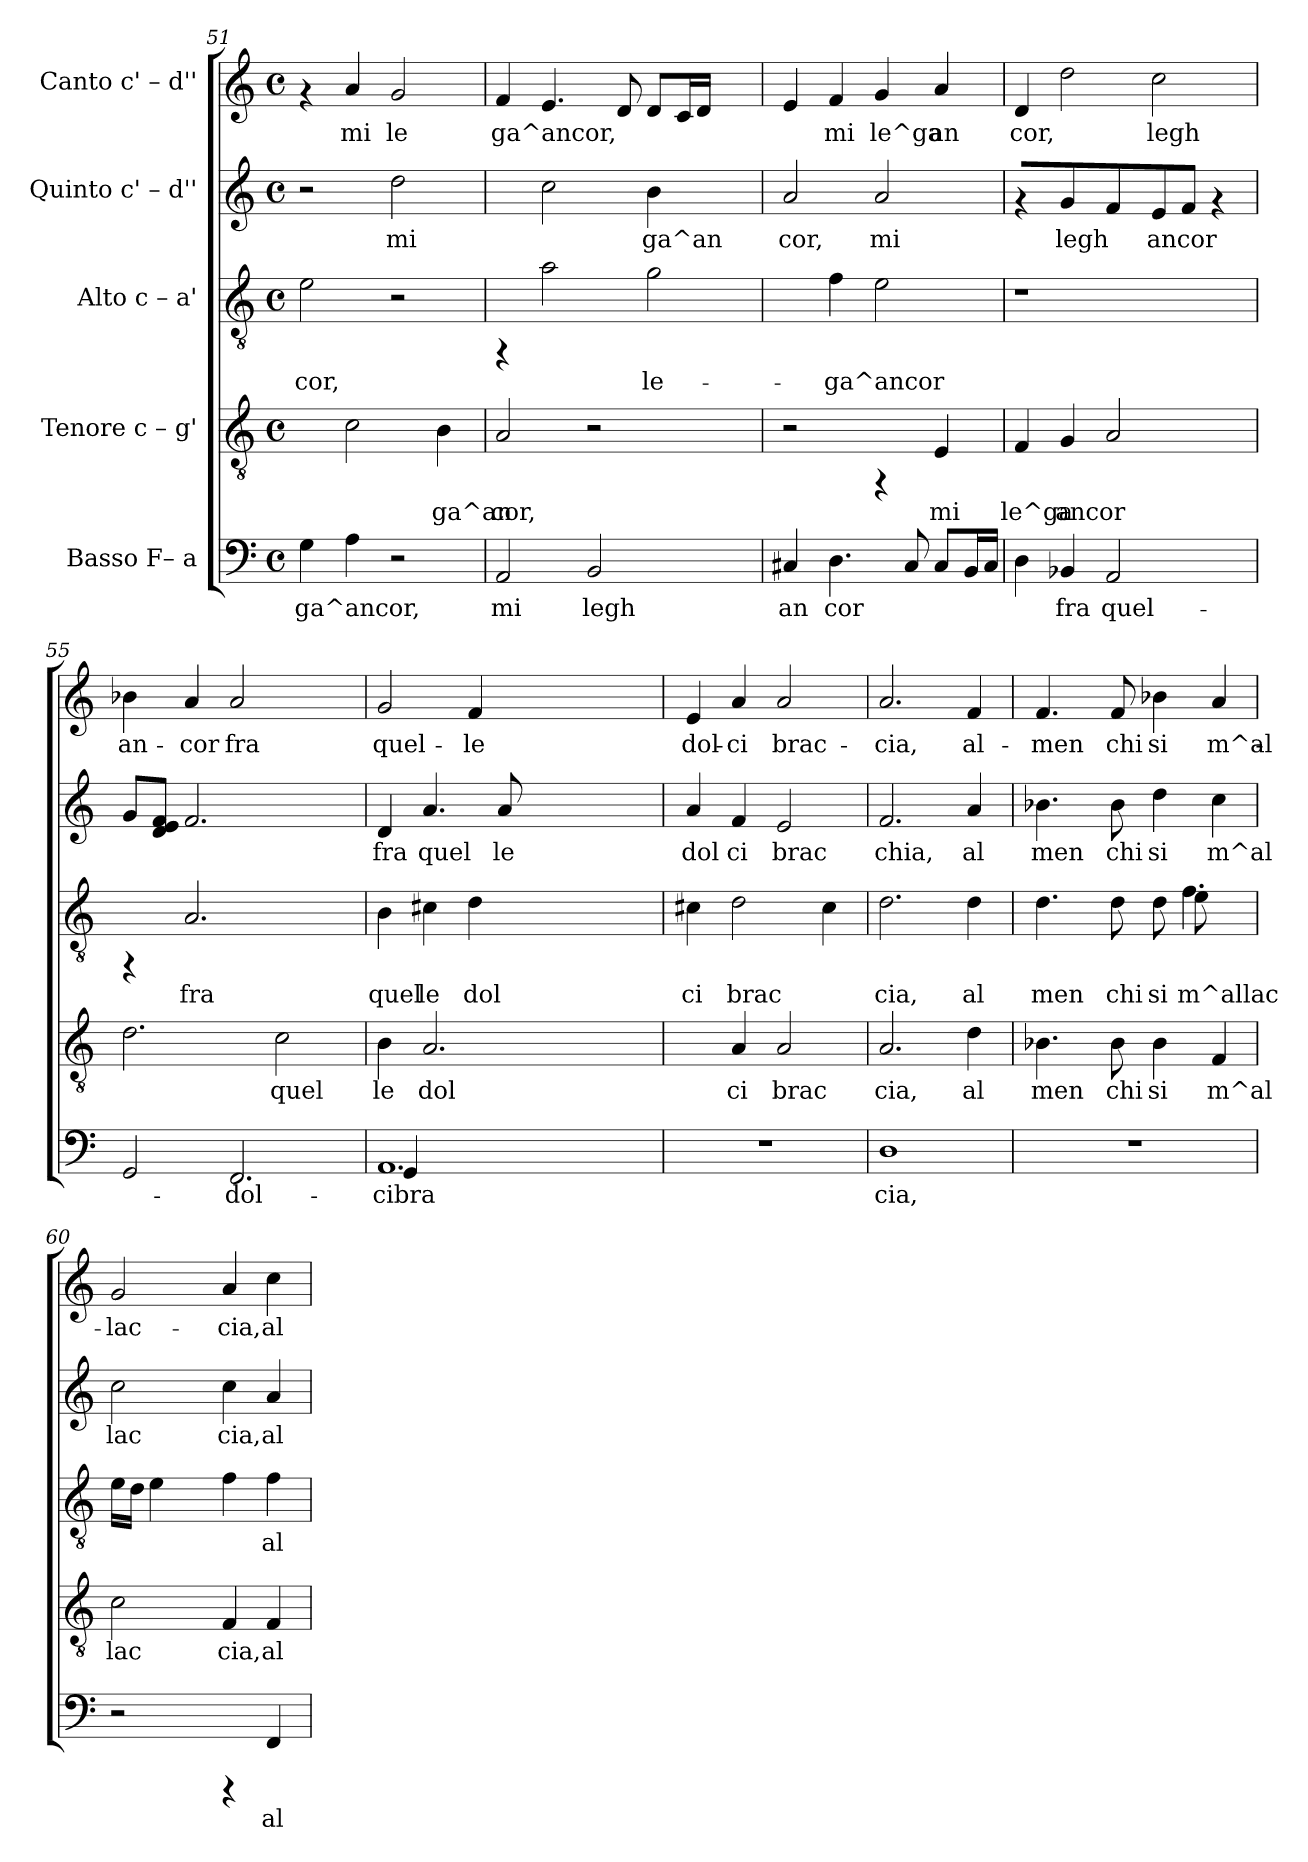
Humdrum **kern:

**kern	**text	**kern	**text	**kern	**text	**kern	**text	**kern	**text
*part5	*part5	*part4	*part4	*part3	*part3	*part2	*part2	*part1	*part1
*staff5	*staff5	*staff4	*staff4	*staff3	*staff3	*staff2	*staff2	*staff1	*staff1
*I"Basso  F– a	*	*I"Tenore  c – g'	*	*I"Alto  c – a'	*	*I"Quinto  c' – d''	*	*I"Canto  c' – d''	*
*clefF4	*	*clefGv2	*	*clefGv2	*	*clefG2	*	*clefG2	*
*k[]	*	*k[]	*	*k[]	*	*k[]	*	*k[]	*
*C:	*	*C:	*	*C:	*	*C:	*	*C:	*
*M4/4	*	*M4/4	*	*M4/4	*	*M4/4	*	*M4/4	*
*met(c)	*	*met(c)	*	*met(c)	*	*met(c)	*	*met(c)	*
=51	=51	=51	=51	=51	=51	=51	=51	=51	=51
!	!LO:LY:b:rj	!	!	!	!LO:LY:b:rj	!	!	!	!
4G\	ga^ancor,	4ryy	.	2e\	-cor,	2r	.	4rf	.
!	!LO:LY:b:rj	!	!	!	!	!	!	!	!LO:LY:b:rj
4A\	.	2c\	.	.	.	.	.	4a/	mi
!	!	!	!	!	!	!	!LO:LY:b:rj	!	!LO:LY:b:rj
2r	.	.	.	2r	.	2dd\	mi	2g/	le
!	!	!	!LO:LY:b:rj	!	!	!	!	!	!
.	.	4B\	ga^an	.	.	.	.	.	.
=52	=52	=52	=52	=52	=52	=52	=52	=52	=52
!	!LO:LY:b:rj	!	!LO:LY:b:rj	!	!	!	!	!	!LO:LY:b:rj
2AA/	mi	2A/	cor,	4rFF	.	4ryy	.	4f/	ga^ancor,
!	!	!	!	!	!	!	!	!	!LO:LY:b:rj
.	.	.	.	2a\	.	2cc\	.	4.e/	.
!	!LO:LY:b:rj	!	!	!	!	!	!	!	!
2BB/	legh	2r	.	.	.	.	.	.	.
!	!	!	!	!	!	!	!	!	!LO:LY:b:rj
.	.	.	.	.	.	.	.	8d/	.
!	!	!	!	!	!LO:LY:b:rj	!	!LO:LY:b:rj	!	!LO:LY:b:rj
.	.	.	.	2g\	le-	4b\	ga^an	8d/L	.
!	!	!	!	!	!	!	!	!	!LO:LY:b:rj
.	.	.	.	.	.	.	.	16c/	.
!	!	!	!	!	!	!	!	!	!LO:LY:b:rj
.	.	.	.	.	.	.	.	16d/J	.
4ryy	.	4ryy	.	.	.	4ryy	.	4ryy	.
=53	=53	=53	=53	=53	=53	=53	=53	=53	=53
!	!LO:LY:b:rj	!	!	!	!	!	!LO:LY:b:rj	!	!LO:LY:b:rj
4C#X/	an	2r	.	4ryy	.	2a/	cor,	4e/	.
!	!LO:LY:b:rj	!	!	!	!LO:LY:b:rj	!	!	!	!LO:LY:b:rj
4.D\	cor	.	.	4f\	-ga^ancor	.	.	4f/	mi
!	!	!	!	!	!LO:LY:b:rj	!	!LO:LY:b:rj	!	!LO:LY:b:rj
.	.	4rFF	.	2e\	.	2a/	mi	4g/	le^ga
!	!LO:LY:b:rj	!	!	!	!	!	!	!	!
8C#/	.	.	.	.	.	.	.	.	.
!	!LO:LY:b:rj	!	!LO:LY:b:rj	!	!	!	!	!	!LO:LY:b:rj
8C#/L	.	4E/	mi	.	.	.	.	4a/	an
!	!LO:LY:b:rj	!	!	!	!	!	!	!	!
16BB/	.	.	.	.	.	.	.	.	.
!	!LO:LY:b:rj	!	!	!	!	!	!	!	!
16C#/J	.	.	.	.	.	.	.	.	.
!!LO:PB:g=z
=54	=54	=54	=54	=54	=54	=54	=54	=54	=54
!	!LO:LY:b:rj	!	!LO:LY:b:rj	!	!	!	!	!	!LO:LY:b:rj
4D\	.	4F/	le^ga	1r	.	4rf	.	4d/	cor,
!	!LO:LY:b:rj	!	!LO:LY:b:rj	!	!	!	!LO:LY:b:rj	!	!
4BB-X/	fra	4G/	ancor	.	.	4g/	legh	2dd\	.
!	!LO:LY:b:rj	!	!LO:LY:b:rj	!	!	!	!	!	!
2AA/	quel-	2A/	.	.	.	4f/	.	.	.
!	!	!	!	!	!	!	!LO:LY:b:rj	!	!LO:LY:b:rj
.	.	.	.	.	.	8e/	ancor	2cc\	legh
!	!	!	!	!	!	!	!LO:LY:b:rj	!	!
.	.	.	.	.	.	8f/J	.	.	.
4ryy	.	4ryy	.	4ryy	.	4rf	.	.	.
=55	=55	=55	=55	=55	=55	=55	=55	=55	=55
!	!	!	!	!	!	!	!LO:LY:b:rj	!	!LO:LY:b:rj
2GG/	.	2.d\	.	4rFF	.	8g/L	.	4b-X\	an-
!	!	!	!	!	!	!	!LO:LY:b:rj	!	!
.	.	.	.	.	.	8f/ 8d/ 8e/J	.	.	.
!	!	!	!	!	!LO:LY:b:rj	!	!LO:LY:b:rj	!	!LO:LY:b:rj
.	.	.	.	2.A/	fra	2.f/	.	4a/	-cor
!	!LO:LY:b:rj	!	!	!	!	!	!	!	!LO:LY:b:rj
2.FF/	-dol-	.	.	.	.	.	.	2a/	fra
!	!	!	!LO:LY:b:rj	!	!	!	!	!	!
.	.	2c\	quel	.	.	.	.	.	.
.	.	.	.	4ryy	.	4ryy	.	4ryy	.
=56	=56	=56	=56	=56	=56	=56	=56	=56	=56
*^	*	*	*	*	*	*	*	*	*
!	!	!LO:LY:b:rj	!	!LO:LY:b:rj	!	!LO:LY:b:rj	!	!LO:LY:b:rj	!	!LO:LY:b:rj
1.AA	4GG/	-cibra	4B\	le	4B\	quel	4d/	fra	2g/	quel-
!	!	!	!	!LO:LY:b:rj	!	!LO:LY:b:rj	!	!LO:LY:b:rj	!	!
.	1ryy	.	2.A/	dol	4c#X\	le	4.a/	quel	.	.
!	!	!	!	!	!	!LO:LY:b:rj	!	!	!	!LO:LY:b:rj
.	.	.	.	.	4d\	dol	.	.	4f/	-le
!	!	!	!	!	!	!	!	!LO:LY:b:rj	!	!
.	.	.	.	.	.	.	8a/	le	.	.
.	.	.	.	.	2.ryy	.	2.ryy	.	2.ryy	.
.	.	.	2ryy	.	.	.	.	.	.	.
.	4ryy	.	.	.	.	.	.	.	.	.
=57	=57	=57	=57	=57	=57	=57	=57	=57	=57	=57
!	!	!	!	!	!	!LO:LY:b:rj	!	!LO:LY:b:rj	!	!LO:LY:b:rj
*v	*v	*	*	*	*	*	*	*	*	*
1r	.	4ryy	.	4c#X\	ci	4a/	dol	4e/	dol-
!	!	!	!LO:LY:b:rj	!	!LO:LY:b:rj	!	!LO:LY:b:rj	!	!LO:LY:b:rj
.	.	4A/	ci	2d\	brac	4f/	ci	4a/	-ci
!	!	!	!LO:LY:b:rj	!	!	!	!LO:LY:b:rj	!	!LO:LY:b:rj
.	.	2A/	brac	.	.	2e/	brac	2a/	brac-
!	!	!	!	!	!LO:LY:b:rj	!	!	!	!
.	.	.	.	4c#\	.	.	.	.	.
=58	=58	=58	=58	=58	=58	=58	=58	=58	=58
!	!LO:LY:b:rj	!	!LO:LY:b:rj	!	!LO:LY:b:rj	!	!LO:LY:b:rj	!	!LO:LY:b:rj
1D	cia,	2.A/	cia,	2.d\	cia,	2.f/	chia,	2.a/	-cia,
!	!	!	!LO:LY:b:rj	!	!LO:LY:b:rj	!	!LO:LY:b:rj	!	!LO:LY:b:rj
.	.	4d\	al	4d\	al	4a/	al	4f/	al-
=59	=59	=59	=59	=59	=59	=59	=59	=59	=59
!	!	!	!LO:LY:b:rj	!	!LO:LY:b:rj	!	!LO:LY:b:rj	!	!LO:LY:b:rj
*	*	*	*	*^	*	*	*	*	*
1r	.	4.B-X\	men	4.d\	8ryy	men	4.b-X\	men	4.f/	-men
!	!	!	!LO:LY:b:rj	!	!	!LO:LY:b:rj	!	!LO:LY:b:rj	!	!LO:LY:b:rj
*	*	*	*	*v	*v	*	*	*	*	*
.	.	8B-\	chi	8d\	chi	8b-\	chi	8f/	chi
!	!	!	!LO:LY:b:rj	!	!LO:LY:b:rj	!	!LO:LY:b:rj	!	!LO:LY:b:rj
.	.	4B-\	si	8d\	si	4dd\	si	4b-X\	si
*	*	*	*	*^	*	*	*	*	*
!	!	!	!	!	!	!LO:LY:b:rj	!	!	!	!
.	.	.	.	4.f\	8e\	m^allac	.	.	.	.
!	!	!	!LO:LY:b:rj	!	!	!	!	!LO:LY:b:rj	!	!LO:LY:b:rj
.	.	4F/	m^al	.	4ryy	.	4cc\	m^al	4a/	m^al-
=60	=60	=60	=60	=60	=60	=60	=60	=60	=60	=60
!	!	!	!LO:LY:b:rj	!	!	!LO:LY:b:rj	!	!LO:LY:b:rj	!	!LO:LY:b:rj
*	*	*	*	*v	*v	*	*	*	*	*
2r	.	2c\	lac	16e\L	.	2cc\	lac	2g/	-lac-
!	!	!	!	!	!LO:LY:b:rj	!	!	!	!
.	.	.	.	16d\J	.	.	.	.	.
!	!	!	!	!	!LO:LY:b:rj	!	!	!	!
.	.	.	.	4e\	.	.	.	.	.
.	.	.	.	8ryy	.	.	.	.	.
!	!	!	!LO:LY:b:rj	!	!	!	!LO:LY:b:rj	!	!LO:LY:b:rj
4rCCC	.	4F/	cia,	4f\	.	4cc\	cia,	4a/	-cia,
!	!LO:LY:b:rj	!	!LO:LY:b:rj	!	!LO:LY:b:rj	!	!LO:LY:b:rj	!	!LO:LY:b:rj
4FF/	al-	4F/	al	4f\	al	4a/	al	4cc\	al-
=	=	=	=	=	=	=	=	=	=
*-	*-	*-	*-	*-	*-	*-	*-	*-	*-
